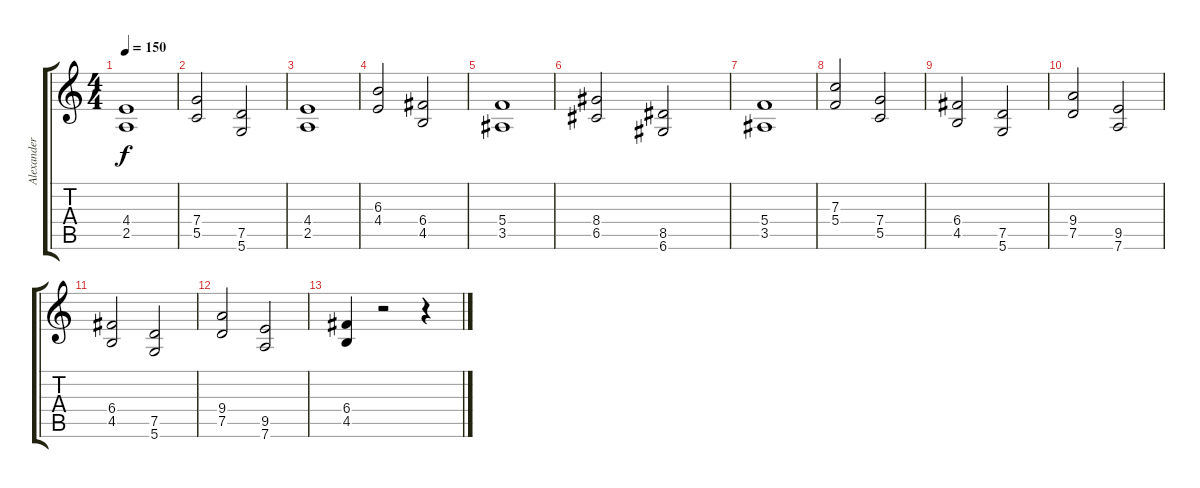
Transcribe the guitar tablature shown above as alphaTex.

\track ("Alexander" "Alexander") {instrument distortionguitar}
\staff {score tabs}
\tuning (D4 A3 F3 C3 G2 D2) {hide}
\ts (4 4)
\tempo 150
\clef g2
\ks c
(4.4 2.5).1{dy f instrument distortionguitar} |
(7.4 5.5).2 (7.5 5.6).2 |
(4.4 2.5).1 |
(6.3 4.4).2 (6.4 4.5).2 |
(5.4 3.5).1 |
(8.4 6.5).2 (8.5 6.6).2 |
(5.4 3.5).1 |
(7.3 5.4).2 (7.4 5.5).2 |
(6.4 4.5).2 (7.5 5.6).2 |
(9.4 7.5).2 (9.5 7.6).2 |
(6.4 4.5).2 (7.5 5.6).2 |
(9.4 7.5).2 (9.5 7.6).2 |
(6.4 4.5).4 r.2 r.4
